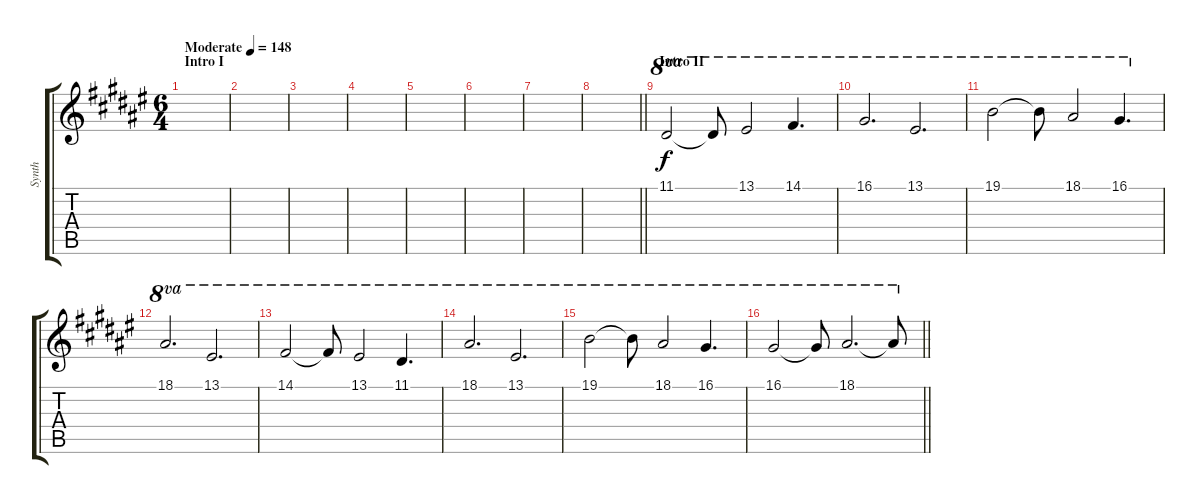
\track ("Synth" "Synth") {instrument synthstrings1}
\staff {score tabs}
\tuning (E4 B3 G3 D3 A2 E2) {hide}
\ts (6 4)
\section ("" "Intro I")
\tempo (148 "Moderate")
\clef g2
\ks d#minor
|
|
|
|
|
|
|
\barLineRight lightlight
|
\section ("" "Intro II")
11.1.2{ot 8va} 11.1{t}.8{ot 8va} 13.1.2{ot 8va} 14.1.4{d ot 8va} |
16.1.2{d ot 8va} 13.1.2{d ot 8va} |
19.1.2{ot 8va} 19.1{t}.8{ot 8va} 18.1.2{ot 8va} 16.1.4{d ot 8va} |
18.1.2{d ot 8va} 13.1.2{d ot 8va} |
14.1.2{ot 8va} 14.1{t}.8{ot 8va} 13.1.2{ot 8va} 11.1.4{d ot 8va} |
18.1.2{d ot 8va} 13.1.2{d ot 8va} |
19.1.2{ot 8va} 19.1{t}.8{ot 8va} 18.1.2{ot 8va} 16.1.4{d ot 8va} |
\barLineRight lightlight
16.1.2{ot 8va} 16.1{t}.8{ot 8va} 18.1.2{d ot 8va} 18.1{t}.8{ot 8va}
